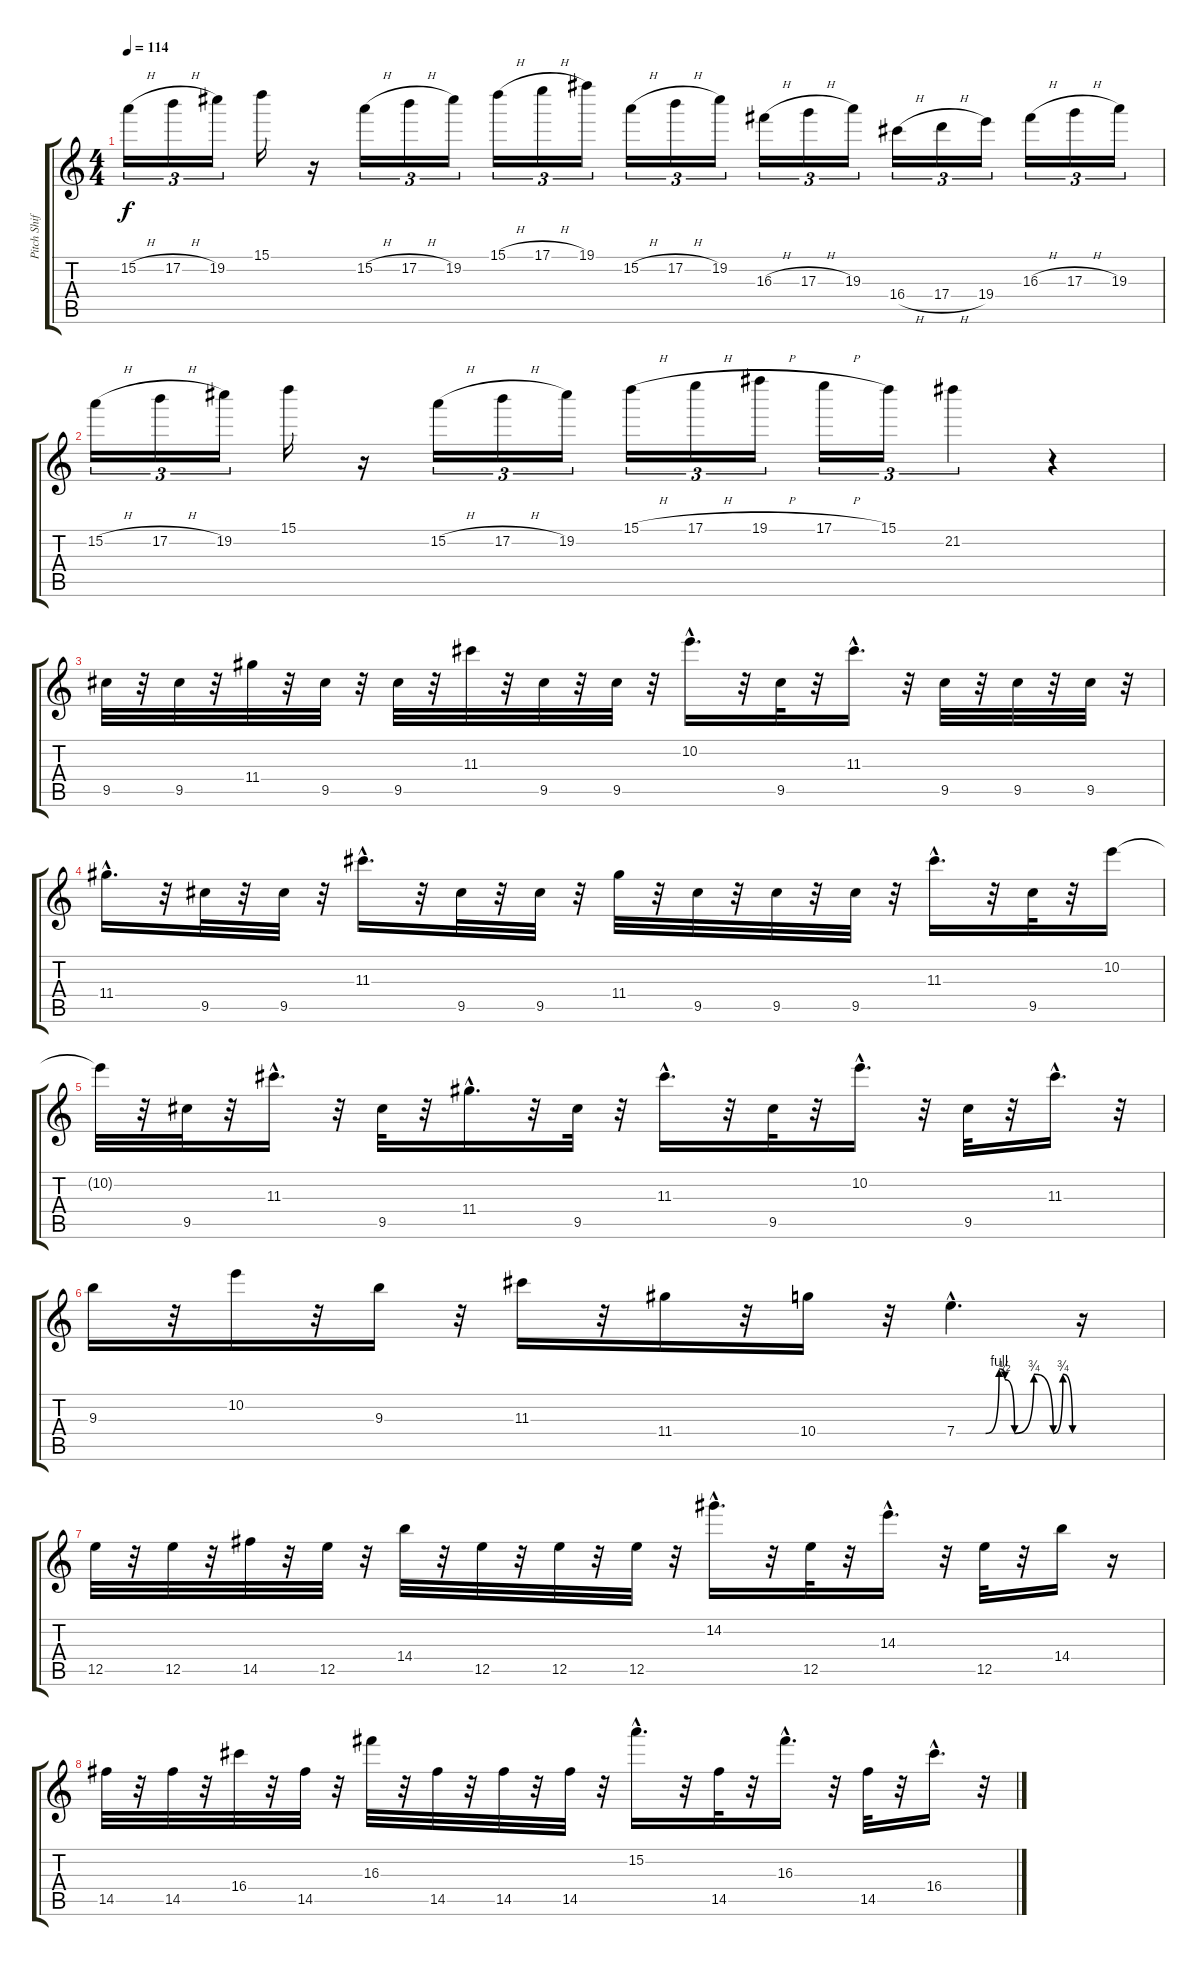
\track ("Pitch Shifter" "Pitch Shif") {instrument overdrivenguitar}
\staff {score tabs}
\tuning (B4 Gb4 D4 A3 E3 B2) {hide}
\ts (4 4)
\tempo 114
\clef g2
\ks c
15.2{h}.16{tu (3 2) dy f} 17.2{h}.16{tu (3 2)} 19.2.16{tu (3 2)} 15.1.16 r.16 15.2{h}.16{tu (3 2)} 17.2{h}.16{tu (3 2)} 19.2.16{tu (3 2)} 15.1{h}.16{tu (3 2)} 17.1{h}.16{tu (3 2)} 19.1.16{tu (3 2)} 15.2{h}.16{tu (3 2)} 17.2{h}.16{tu (3 2)} 19.2.16{tu (3 2)} 16.3{h}.16{tu (3 2)} 17.3{h}.16{tu (3 2)} 19.3.16{tu (3 2)} 16.4{h}.16{tu (3 2)} 17.4{h}.16{tu (3 2)} 19.4.16{tu (3 2)} 16.3{h}.16{tu (3 2)} 17.3{h}.16{tu (3 2)} 19.3.16{tu (3 2)} |
15.2{h}.16{tu (3 2)} 17.2{h}.16{tu (3 2)} 19.2.16{tu (3 2)} 15.1.16 r.16 15.2{h}.16{tu (3 2)} 17.2{h}.16{tu (3 2)} 19.2.16{tu (3 2)} 15.1{h}.16{tu (3 2)} 17.1{h}.16{tu (3 2)} 19.1{h}.16{tu (3 2)} 17.1{h}.16{tu (3 2)} 15.1.16{tu (3 2)} 21.2.4{tu (3 2)} r.4 |
9.5.32 r.32 9.5.32 r.32 11.4.32 r.32 9.5.32 r.32 9.5.32 r.32 11.3.32 r.32 9.5.32 r.32 9.5.32 r.32 10.2{hac}.16{d} r.32 9.5.32 r.32 11.3{hac}.16{d} r.32 9.5.32 r.32 9.5.32 r.32 9.5.32 r.32 |
11.4{hac}.16{d} r.32 9.5.32 r.32 9.5.32 r.32 11.3{hac}.16{d} r.32 9.5.32 r.32 9.5.32 r.32 11.4.32 r.32 9.5.32 r.32 9.5.32 r.32 9.5.32 r.32 11.3{hac}.16{d} r.32 9.5.32 r.32 10.2.16 |
10.2{t}.32 r.32 9.5.32 r.32 11.3{hac}.16{d} r.32 9.5.32 r.32 11.4{hac}.16{d} r.32 9.5.32 r.32 11.3{hac}.16{d} r.32 9.5.32 r.32 10.2{hac}.16{d} r.32 9.5.32 r.32 11.3{hac}.16{d} r.32 |
9.3.16 r.32 10.2.16 r.32 9.3.16 r.32 11.3.16 r.32 11.4.16 r.32 10.4.16 r.32 7.4{be (custom 0 0 10 0 15 0 22 4 25 2 30 0 40 3 50 0 55 3 60 0) hac}.4{d} r.16 |
12.5.32 r.32 12.5.32 r.32 14.5.32 r.32 12.5.32 r.32 14.4.32 r.32 12.5.32 r.32 12.5.32 r.32 12.5.32 r.32 14.2{hac}.16{d} r.32 12.5.32 r.32 14.3{hac}.16{d} r.32 12.5.32 r.32 14.4.16 r.16 |
14.5.32 r.32 14.5.32 r.32 16.4.32 r.32 14.5.32 r.32 16.3.32 r.32 14.5.32 r.32 14.5.32 r.32 14.5.32 r.32 15.2{hac}.16{d} r.32 14.5.32 r.32 16.3{hac}.16{d} r.32 14.5.32 r.32 16.4{hac}.16{d} r.32
